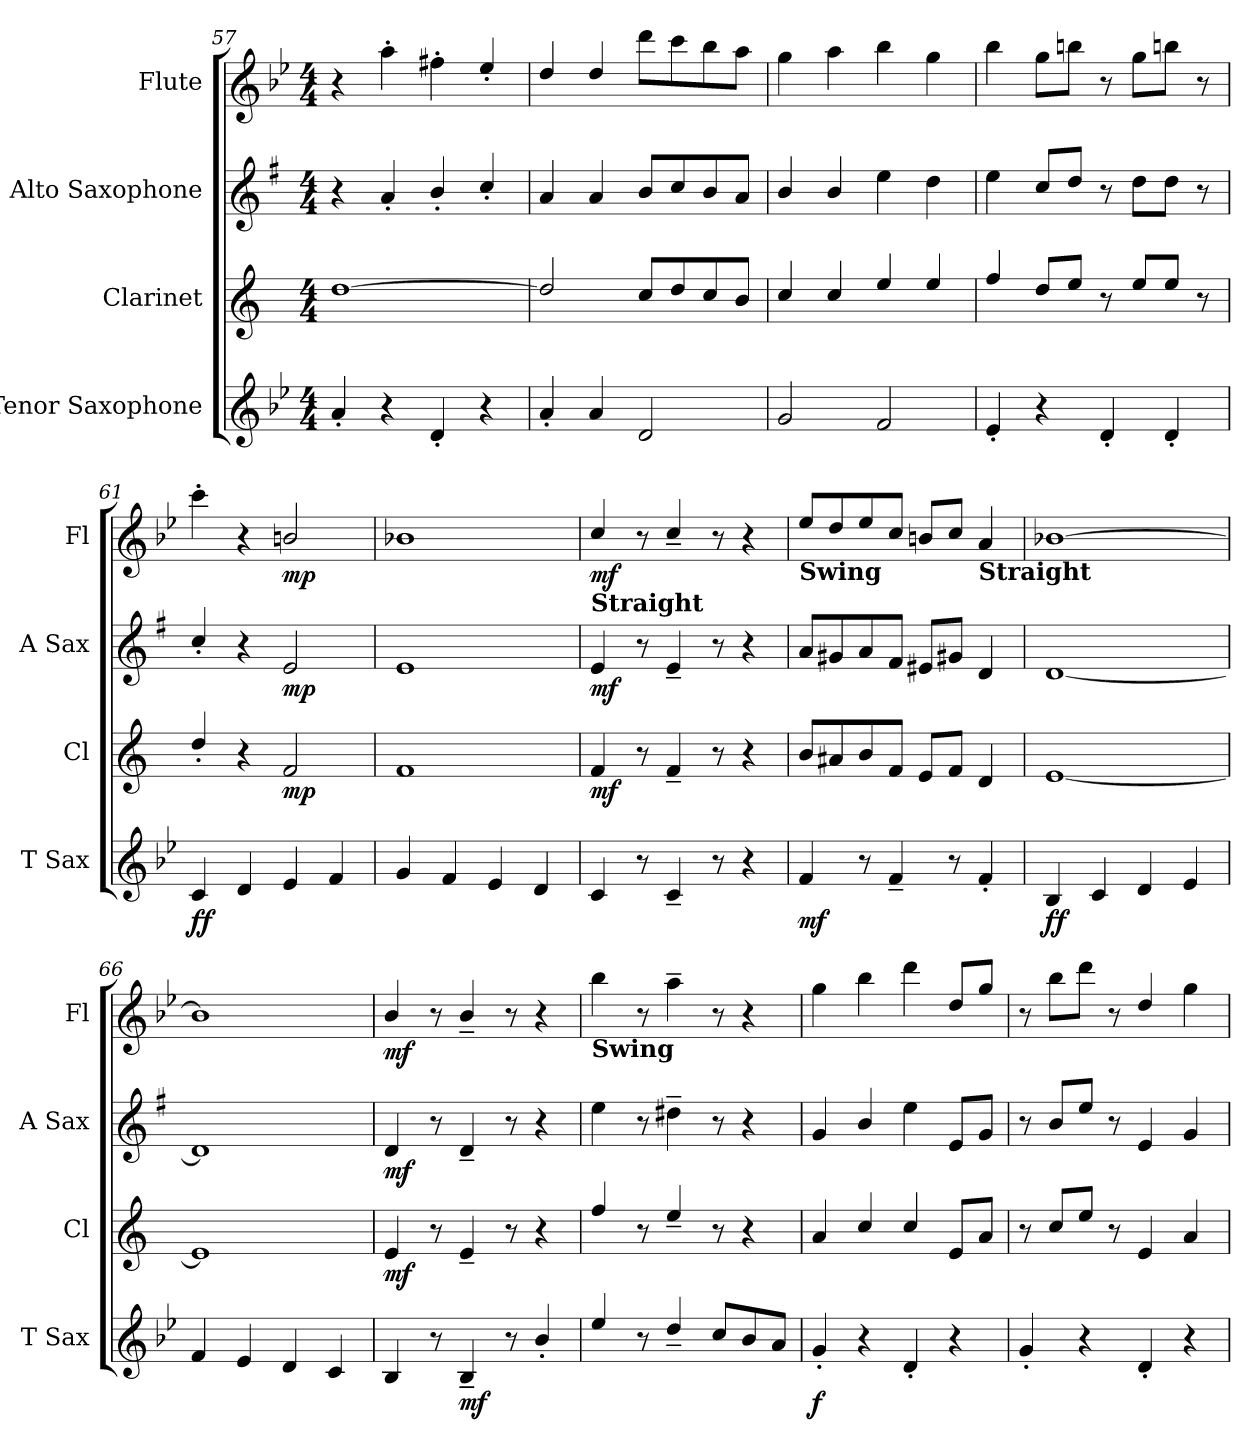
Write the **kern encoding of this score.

**kern	**dynam	**kern	**dynam	**kern	**dynam	**kern	**dynam
*part4	*part4	*part3	*part3	*part2	*part2	*part1	*part1
*staff4	*staff4	*staff3	*staff3	*staff2	*staff2	*staff1	*staff1
*I"Tenor Saxophone	*	*I"Clarinet	*	*I"Alto Saxophone	*	*I"Flute	*
*I'T Sax	*	*I'Cl	*	*I'A Sax	*	*I'Fl	*
*clefG2	*	*clefG2	*	*clefG2	*	*clefG2	*
*ITrd8c14	*	*ITrd1c2	*	*ITrd5c9	*	*	*
*k[b-e-]	*	*k[b-e-]	*	*k[b-e-]	*	*k[b-e-]	*
*M4/4	*	*M4/4	*	*M4/4	*	*M4/4	*
=57	=57	=57	=57	=57	=57	=57	=57
4A'/	.	[1cc	.	4r	.	4r	.
4r	.	.	.	4c'/	.	4aa'\	.
4D'/	.	.	.	4d'/	.	4ff#X'\	.
4r	.	.	.	4e-'/	.	4ee-'/	.
=58	=58	=58	=58	=58	=58	=58	=58
4A'/	.	2cc/]	.	4c/	.	4dd/	.
4A/	.	.	.	4c/	.	4dd/	.
2D/	.	8b-/L	.	8d/L	.	8ddd\L	.
.	.	8cc/	.	8e-/	.	8ccc\	.
.	.	8b-/	.	8d/	.	8bb-\	.
.	.	8a/J	.	8c/J	.	8aa\J	.
=59	=59	=59	=59	=59	=59	=59	=59
2G/	.	4b-/	.	4d/	.	4gg\	.
.	.	4b-/	.	4d/	.	4aa\	.
2F/	.	4dd/	.	4g\	.	4bb-\	.
.	.	4dd/	.	4f\	.	4gg\	.
!!LO:LB:g=z
=60	=60	=60	=60	=60	=60	=60	=60
4E-'/	.	4ee-/	.	4g\	.	4bb-\	.
4r	.	8cc/L	.	8e-/L	.	8gg\L	.
.	.	8dd/J	.	8f/J	.	8bbn\J	.
4D'/	.	8r	.	8r	.	8r	.
.	.	8dd/L	.	8f\L	.	8gg\L	.
4D'/	.	8dd/J	.	8f\J	.	8bbn\J	.
.	.	8r	.	8r	.	8r	.
=61	=61	=61	=61	=61	=61	=61	=61
!	!LO:DY:b	!	!	!	!	!	!
4C/	ff	4cc'/	.	4e-'/	.	4ccc'\	.
4D/	.	4r	.	4r	.	4r	.
!	!	!	!LO:DY:b	!	!LO:DY:b	!	!LO:DY:b
4E-/	.	2e-/	mp	2G/	mp	2bn/	mp
4F/	.	.	.	.	.	.	.
=62	=62	=62	=62	=62	=62	=62	=62
4G/	.	1e-	.	1G	.	1b-X	.
4F/	.	.	.	.	.	.	.
4E-/	.	.	.	.	.	.	.
4D/	.	.	.	.	.	.	.
=63	=63	=63	=63	=63	=63	=63	=63
!	!	!	!	!	!	!LO:TX:b:B:t=Straight	!
!	!	!	!LO:DY:b	!	!LO:DY:b	!	!LO:DY:b
4C/	.	4e-/	mf	4G/	mf	4cc/	mf
8r	.	8r	.	8r	.	8r	.
4C~/	.	4e-~/	.	4G~/	.	4cc~/	.
8r	.	8r	.	8r	.	8r	.
4r	.	4r	.	4r	.	4r	.
=64	=64	=64	=64	=64	=64	=64	=64
!	!	!	!	!	!	!LO:TX:b:B:t=Swing	!
!	!LO:DY:b	!	!	!	!	!	!
4F/	mf	8a/L	.	8c/L	.	8ee-/L	.
.	.	8g#X/	.	8Bn/	.	8dd/	.
8r	.	8a/	.	8c/	.	8ee-/	.
4F~/	.	8e-/J	.	8A/J	.	8cc/J	.
.	.	8d/L	.	8G#X/L	.	8bn/L	.
8r	.	8e-/J	.	8Bn/J	.	8cc/J	.
!	!	!	!	!	!	!LO:TX:b:B:t=Straight	!
4F'/	.	4c/	.	4F/	.	4a/	.
!!LO:PB:g=z
=65	=65	=65	=65	=65	=65	=65	=65
!	!LO:DY:b	!	!	!	!	!	!
4BB-/	ff	[1d	.	[1F	.	[1b-X	.
4C/	.	.	.	.	.	.	.
4D/	.	.	.	.	.	.	.
4E-/	.	.	.	.	.	.	.
=66	=66	=66	=66	=66	=66	=66	=66
4F/	.	1d]	.	1F]	.	1b-]	.
4E-/	.	.	.	.	.	.	.
4D/	.	.	.	.	.	.	.
4C/	.	.	.	.	.	.	.
=67	=67	=67	=67	=67	=67	=67	=67
!	!	!	!LO:DY:b	!	!LO:DY:b	!	!LO:DY:b
4BB-/	.	4d/	mf	4F/	mf	4b-/	mf
8r	.	8r	.	8r	.	8r	.
!	!LO:DY:b	!	!	!	!	!	!
4BB-~/	mf	4d~/	.	4F~/	.	4b-~/	.
8r	.	8r	.	8r	.	8r	.
4B-'/	.	4r	.	4r	.	4r	.
=68	=68	=68	=68	=68	=68	=68	=68
!	!	!	!	!	!	!LO:TX:b:B:t=Swing	!
4e-/	.	4ee-/	.	4g\	.	4bb-\	.
8r	.	8r	.	8r	.	8r	.
4d~/	.	4dd~/	.	4f#X~\	.	4aa~\	.
8c/L	.	8r	.	8r	.	8r	.
8B-/	.	4r	.	4r	.	4r	.
8A/J	.	.	.	.	.	.	.
=69	=69	=69	=69	=69	=69	=69	=69
!	!LO:DY:b	!	!	!	!	!	!
4G'/	f	4g/	.	4B-/	.	4gg\	.
4r	.	4b-/	.	4d/	.	4bb-\	.
4D'/	.	4b-/	.	4g\	.	4ddd\	.
4r	.	8d/L	.	8G/L	.	8dd/L	.
.	.	8g/J	.	8B-/J	.	8gg/J	.
=70	=70	=70	=70	=70	=70	=70	=70
4G'/	.	8r	.	8r	.	8r	.
.	.	8b-/L	.	8d/L	.	8bb-\L	.
4r	.	8dd/J	.	8g/J	.	8ddd\J	.
.	.	8r	.	8r	.	8r	.
4D'/	.	4d/	.	4G/	.	4dd/	.
4r	.	4g/	.	4B-/	.	4gg\	.
=	=	=	=	=	=	=	=
*-	*-	*-	*-	*-	*-	*-	*-
